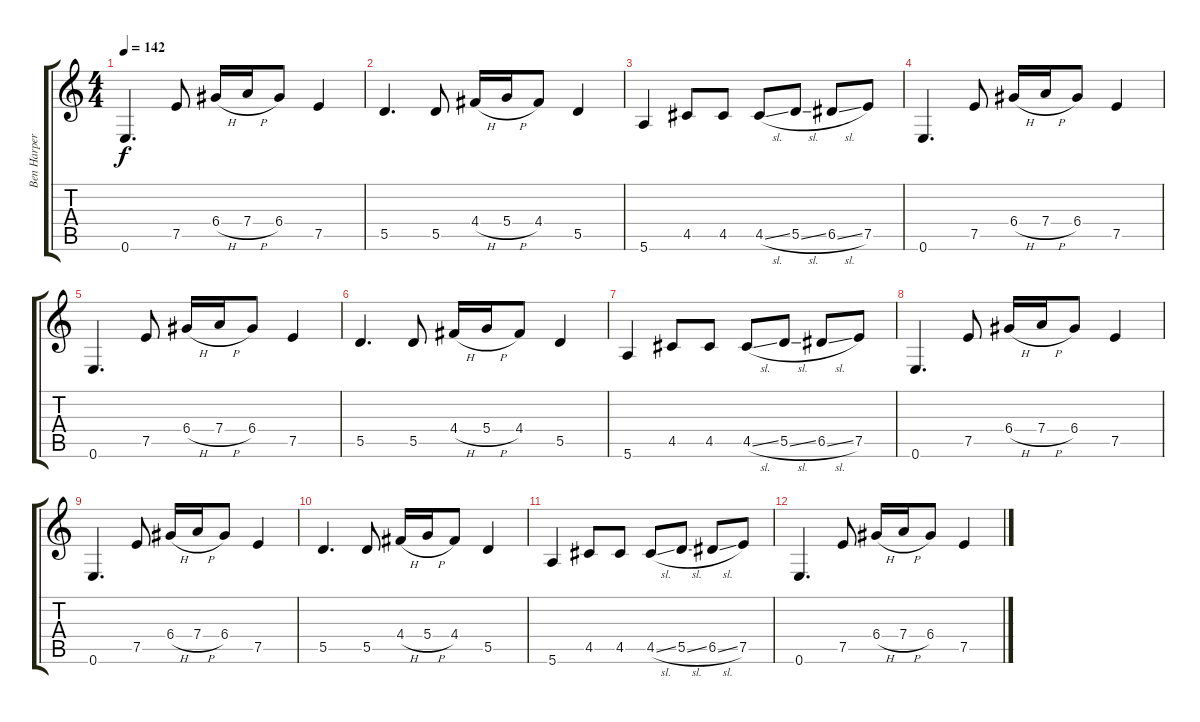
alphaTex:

\track ("Ben Harper" "Ben Harper") {instrument acousticguitarsteel}
\staff {score tabs}
\tuning (E4 B3 G3 D3 A2 E2) {hide}
\ts (4 4)
\tempo 142
\clef g2
\ks c
0.6.4{d dy f} 7.5.8 6.4{h}.16 7.4{h}.16 6.4.8 7.5.4 |
5.5.4{d} 5.5.8 4.4{h}.16 5.4{h}.16 4.4.8 5.5.4 |
5.6.4 4.5.8 4.5.8 4.5{sl}.8 5.5{sl}.8 6.5{sl}.8 7.5.8 |
0.6.4{d} 7.5.8 6.4{h}.16 7.4{h}.16 6.4.8 7.5.4 |
0.6.4{d} 7.5.8 6.4{h}.16 7.4{h}.16 6.4.8 7.5.4 |
5.5.4{d} 5.5.8 4.4{h}.16 5.4{h}.16 4.4.8 5.5.4 |
5.6.4 4.5.8 4.5.8 4.5{sl}.8 5.5{sl}.8 6.5{sl}.8 7.5.8 |
0.6.4{d} 7.5.8 6.4{h}.16 7.4{h}.16 6.4.8 7.5.4 |
0.6.4{d} 7.5.8 6.4{h}.16 7.4{h}.16 6.4.8 7.5.4 |
5.5.4{d} 5.5.8 4.4{h}.16 5.4{h}.16 4.4.8 5.5.4 |
5.6.4 4.5.8 4.5.8 4.5{sl}.8 5.5{sl}.8 6.5{sl}.8 7.5.8 |
0.6.4{d} 7.5.8 6.4{h}.16 7.4{h}.16 6.4.8 7.5.4
